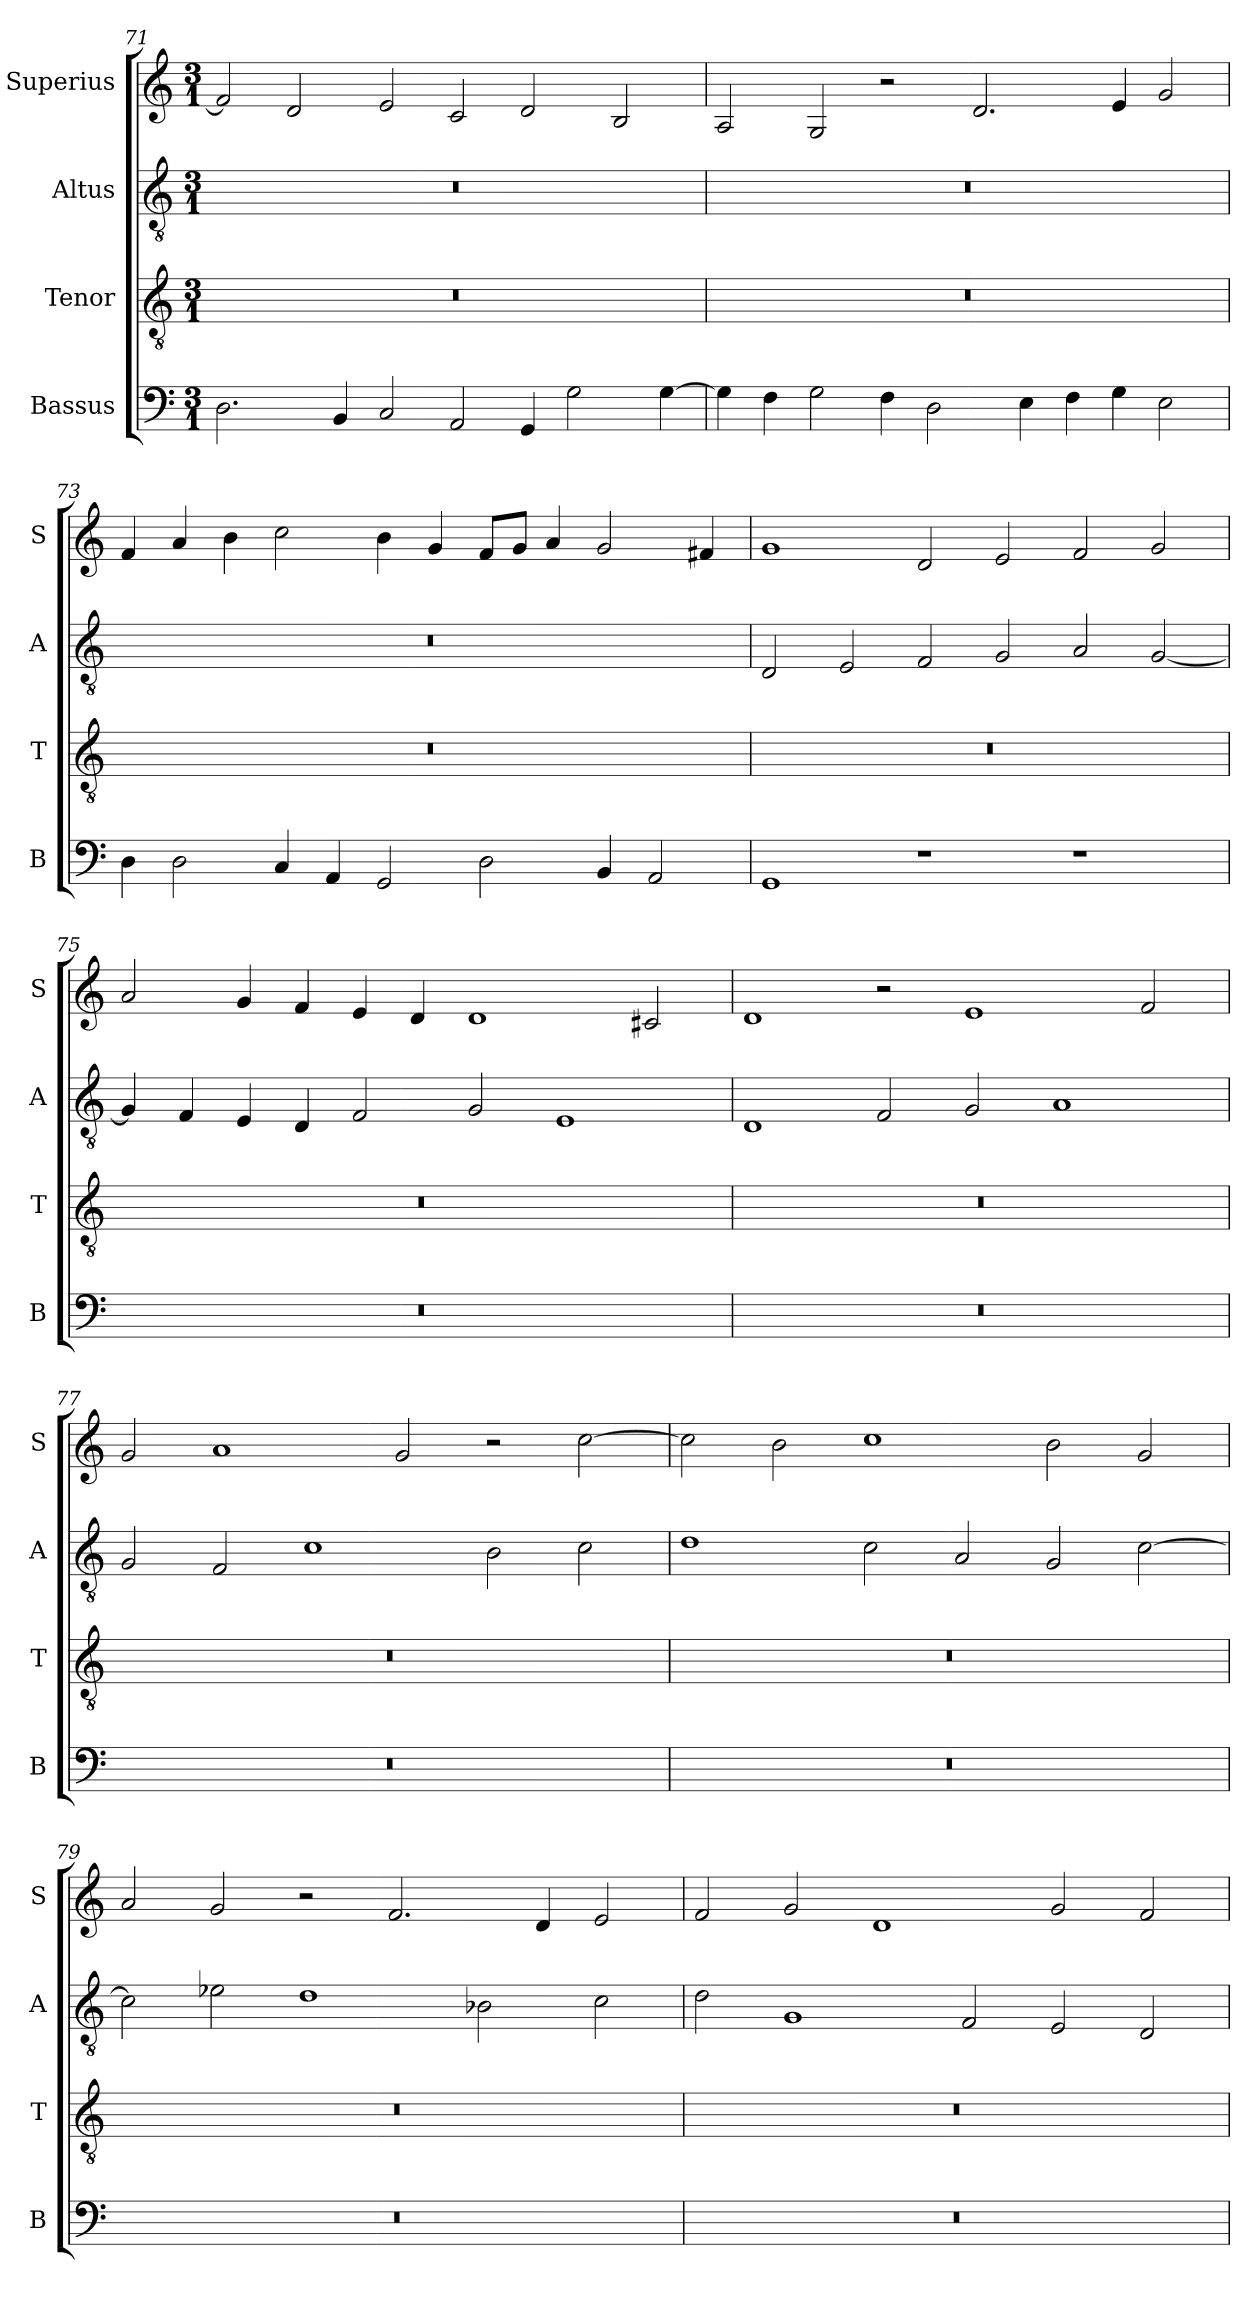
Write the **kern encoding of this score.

**kern	**kern	**kern	**kern
*part4	*part3	*part2	*part1
*staff4	*staff3	*staff2	*staff1
*I"Bassus	*I"Tenor	*I"Altus	*I"Superius
*I'B	*I'T	*I'A	*I'S
*clefF4	*clefGv2	*clefGv2	*clefG2
*k[]	*k[]	*k[]	*k[]
*M3/1	*M3/1	*M3/1	*M3/1
=71	=71	=71	=71
2.D\	0.r	0.r	2f/]
.	.	.	2d/
4BB/	.	.	.
2C/	.	.	2e/
2AA/	.	.	2c/
4GG/	.	.	2d/
2G\	.	.	.
.	.	.	2B/
[4G\	.	.	.
=72	=72	=72	=72
4G\]	0.r	0.r	2A/
4F\	.	.	.
2G\	.	.	2G/
4F\	.	.	2r
2D\	.	.	.
.	.	.	2.d/
4E\	.	.	.
4F\	.	.	.
4G\	.	.	4e/
2E\	.	.	2g/
=73	=73	=73	=73
4D\	0.r	0.r	4f/
2D\	.	.	4a/
.	.	.	4b\
4C/	.	.	2cc\
4AA/	.	.	.
2GG/	.	.	4b\
.	.	.	4g/
2D\	.	.	8f/L
.	.	.	8g/J
.	.	.	4a/
4BB/	.	.	2g/
2AA/	.	.	.
.	.	.	4f#X/
=74	=74	=74	=74
1GG	0.r	2D/	1g
.	.	2E/	.
1r	.	2F/	2d/
.	.	2G/	2e/
1r	.	2A/	2f/
.	.	[2G/	2g/
=75	=75	=75	=75
0.r	0.r	4G/]	2a/
.	.	4F/	.
.	.	4E/	4g/
.	.	4D/	4f/
.	.	2F/	4e/
.	.	.	4d/
.	.	2G/	1d
.	.	1E	.
.	.	.	2c#X/
=76	=76	=76	=76
0.r	0.r	1D	1d
.	.	2F/	2r
.	.	2G/	1e
.	.	1A	.
.	.	.	2f/
=77	=77	=77	=77
0.r	0.r	2G/	2g/
.	.	2F/	1a
.	.	1c	.
.	.	.	2g/
.	.	2B\	2r
.	.	2c\	[2cc\
=78	=78	=78	=78
0.r	0.r	1d	2cc\]
.	.	.	2b\
.	.	2c\	1cc
.	.	2A/	.
.	.	2G/	2b\
.	.	[2c\	2g/
=79	=79	=79	=79
0.r	0.r	2c\]	2a/
.	.	2e-X\	2g/
.	.	1d	2r
.	.	.	2.f/
.	.	2B-X\	.
.	.	.	4d/
.	.	2c\	2e/
=80	=80	=80	=80
0.r	0.r	2d\	2f/
.	.	1G	2g/
.	.	.	1d
.	.	2F/	.
.	.	2E/	2g/
.	.	2D/	2f/
=	=	=	=
*-	*-	*-	*-
